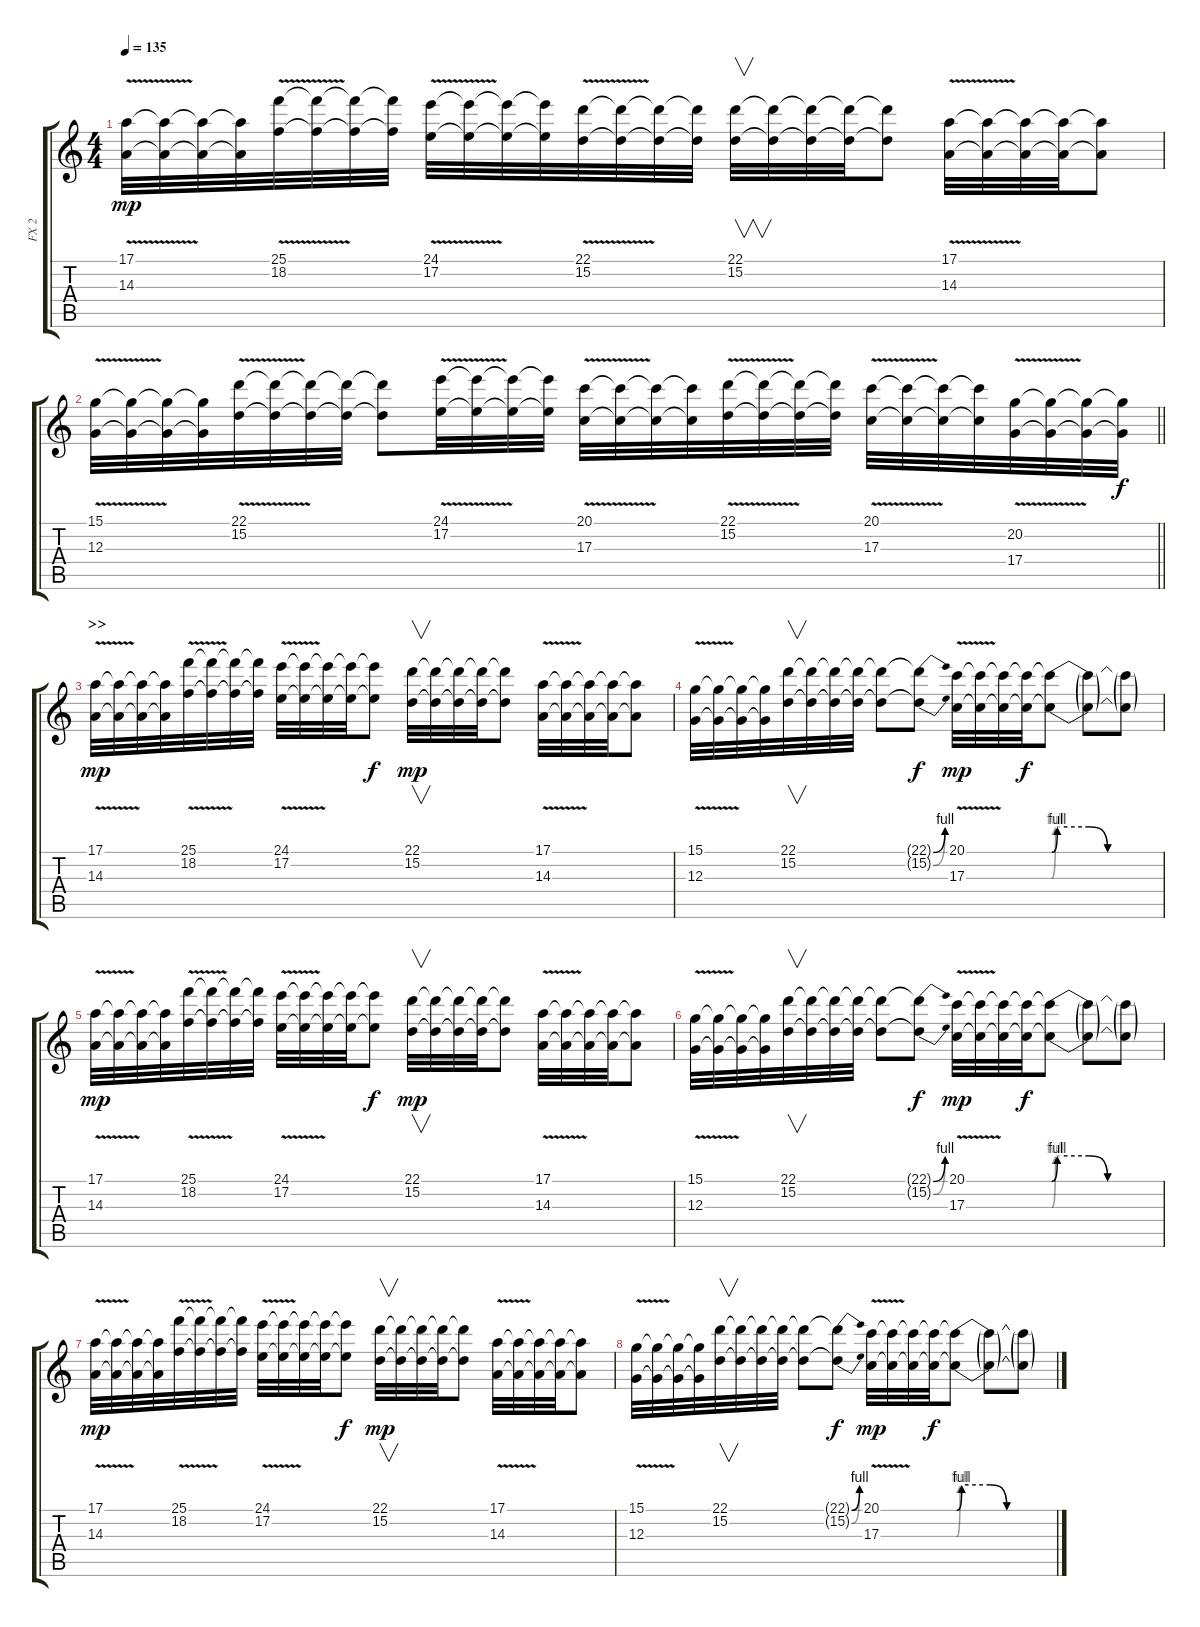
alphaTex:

\track ("FX 2" "FX 2") {instrument lead8bassandlead}
\staff {score tabs}
\tuning (E4 B3 G3 D3 A2 E2) {hide}
\ts (4 4)
\tempo 135
\clef g2
\ks c
(17.1 14.3{v}).32{dy mp volume 13} (17.1{t} 14.3{t}).32{volume 12} (17.1{t} 14.3{t}).32{volume 11} (17.1{t} 14.3{t}).32{volume 10} (25.1 18.2{v}).32{volume 13} (25.1{t} 18.2{t}).32{volume 12} (25.1{t} 18.2{t}).32{volume 11} (25.1{t} 18.2{t}).32{volume 10} (24.1 17.2{v}).32{volume 13} (24.1{t} 17.2{t}).32{volume 12} (24.1{t} 17.2{t}).32{volume 11} (24.1{t} 17.2{t}).32{volume 10} (22.1 15.2{v}).32{volume 13} (22.1{t} 15.2{t}).32{volume 12} (22.1{t} 15.2{t}).32{volume 11} (22.1{t} 15.2{t}).32{volume 10} (22.1 15.2).32{v volume 13} (22.1{t} 15.2{t}).32{volume 12} (22.1{t} 15.2{t}).32{volume 11} (22.1{t} 15.2{t}).32{volume 10} (22.1{t} 15.2{t}).8 (17.1 14.3{v}).32{volume 13} (17.1{t} 14.3{t}).32{volume 12} (17.1{t} 14.3{t}).32{volume 11} (17.1{t} 14.3{t}).32{volume 10} (17.1{t} 14.3{t}).8 |
\barLineRight lightlight
(15.1 12.3{v}).32{volume 13} (15.1{t} 12.3{t}).32{volume 12} (15.1{t} 12.3{t}).32{volume 11} (15.1{t} 12.3{t}).32{volume 10} (22.1 15.2{v}).32{volume 13} (22.1{t} 15.2{t}).32{volume 12} (22.1{t} 15.2{t}).32{volume 11} (22.1{t} 15.2{t}).32{volume 10} (22.1{t} 15.2{t}).8 (24.1 17.2{v}).32{volume 13} (24.1{t} 17.2{t}).32{volume 12} (24.1{t} 17.2{t}).32{volume 11} (24.1{t} 17.2{t}).32{volume 10} (20.1 17.3{v}).32{volume 13} (20.1{t} 17.3{t}).32{volume 12} (20.1{t} 17.3{t}).32{volume 11} (20.1{t} 17.3{t}).32{volume 10} (22.1 15.2{v}).32{volume 13} (22.1{t} 15.2{t}).32{volume 12} (22.1{t} 15.2{t}).32{volume 11} (22.1{t} 15.2{t}).32{volume 10} (20.1 17.3{v}).32{volume 13} (20.1{t} 17.3{t}).32{volume 12} (20.1{t} 17.3{t}).32{volume 11} (20.1{t} 17.3{t}).32{volume 10} (20.2 17.4{v}).32{volume 13} (20.2{t} 17.4{t}).32{volume 12} (20.2{t} 17.4{t}).32{volume 11} (20.2{t} 17.4{t}).32{dy f volume 10} |
\section ("" ">>")
(17.1 14.3{v}).32{dy mp volume 10} (17.1{t} 14.3{t}).32{volume 9} (17.1{t} 14.3{t}).32{volume 8} (17.1{t} 14.3{t}).32{volume 7} (25.1 18.2{v}).32{volume 10} (25.1{t} 18.2{t}).32{volume 9} (25.1{t} 18.2{t}).32{volume 8} (25.1{t} 18.2{t}).32{volume 7} (24.1 17.2{v}).32{volume 10} (24.1{t} 17.2{t}).32{volume 9} (24.1{t} 17.2{t}).32{volume 8} (24.1{t} 17.2{t}).32{volume 7} (24.1{t} 17.2{t}).8{dy f} (22.1 15.2).32{v dy mp volume 10} (22.1{t} 15.2{t}).32{volume 9} (22.1{t} 15.2{t}).32{volume 8} (22.1{t} 15.2{t}).32{volume 7} (22.1{t} 15.2{t}).8 (17.1 14.3{v}).32{volume 10} (17.1{t} 14.3{t}).32{volume 9} (17.1{t} 14.3{t}).32{volume 8} (17.1{t} 14.3{t}).32{volume 7} (17.1{t} 14.3{t}).8 |
(15.1 12.3{v}).32{volume 10} (15.1{t} 12.3{t}).32{volume 9} (15.1{t} 12.3{t}).32{volume 8} (15.1{t} 12.3{t}).32{volume 7} (22.1 15.2).32{v volume 10} (22.1{t} 15.2{t}).32{volume 9} (22.1{t} 15.2{t}).32{volume 8} (22.1{t} 15.2{t}).32{volume 7} (22.1{t} 15.2{t}).8{volume 5} (22.1{be (bend 0 0 60 4) t} 15.2{be (bend 0 0 60 4) t}).8{dy f} (20.1 17.3{v}).32{dy mp volume 10} (20.1{t} 17.3{t}).32{volume 9} (20.1{t} 17.3{t}).32{volume 8} (20.1{t} 17.3{t}).32{dy f volume 7} (20.1{be (custom 0 0 3 4 20 4 30 0 60 0) t} 17.3{be (custom 0 0 2 4 20 4 30 0 60 0) t}).8{volume 5} (20.1{t} 17.3{t}).8{volume 5} (20.1{t} 17.3{t}).8 |
(17.1 14.3{v}).32{dy mp volume 10} (17.1{t} 14.3{t}).32{volume 9} (17.1{t} 14.3{t}).32{volume 8} (17.1{t} 14.3{t}).32{volume 7} (25.1 18.2{v}).32{volume 10} (25.1{t} 18.2{t}).32{volume 9} (25.1{t} 18.2{t}).32{volume 8} (25.1{t} 18.2{t}).32{volume 7} (24.1 17.2{v}).32{volume 10} (24.1{t} 17.2{t}).32{volume 9} (24.1{t} 17.2{t}).32{volume 8} (24.1{t} 17.2{t}).32{volume 7} (24.1{t} 17.2{t}).8{dy f} (22.1 15.2).32{v dy mp volume 10} (22.1{t} 15.2{t}).32{volume 9} (22.1{t} 15.2{t}).32{volume 8} (22.1{t} 15.2{t}).32{volume 7} (22.1{t} 15.2{t}).8 (17.1 14.3{v}).32{volume 10} (17.1{t} 14.3{t}).32{volume 9} (17.1{t} 14.3{t}).32{volume 8} (17.1{t} 14.3{t}).32{volume 7} (17.1{t} 14.3{t}).8 |
(15.1 12.3{v}).32{volume 10} (15.1{t} 12.3{t}).32{volume 9} (15.1{t} 12.3{t}).32{volume 8} (15.1{t} 12.3{t}).32{volume 7} (22.1 15.2).32{v volume 10} (22.1{t} 15.2{t}).32{volume 9} (22.1{t} 15.2{t}).32{volume 8} (22.1{t} 15.2{t}).32{volume 7} (22.1{t} 15.2{t}).8{volume 5} (22.1{be (bend 0 0 60 4) t} 15.2{be (bend 0 0 60 4) t}).8{dy f} (20.1 17.3{v}).32{dy mp volume 10} (20.1{t} 17.3{t}).32{volume 9} (20.1{t} 17.3{t}).32{volume 8} (20.1{t} 17.3{t}).32{dy f volume 7} (20.1{be (custom 0 0 3 4 20 4 30 0 60 0) t} 17.3{be (custom 0 0 2 4 20 4 30 0 60 0) t}).8{volume 5} (20.1{t} 17.3{t}).8{volume 5} (20.1{t} 17.3{t}).8 |
(17.1 14.3{v}).32{dy mp volume 10} (17.1{t} 14.3{t}).32{volume 9} (17.1{t} 14.3{t}).32{volume 8} (17.1{t} 14.3{t}).32{volume 7} (25.1 18.2{v}).32{volume 10} (25.1{t} 18.2{t}).32{volume 9} (25.1{t} 18.2{t}).32{volume 8} (25.1{t} 18.2{t}).32{volume 7} (24.1 17.2{v}).32{volume 10} (24.1{t} 17.2{t}).32{volume 9} (24.1{t} 17.2{t}).32{volume 8} (24.1{t} 17.2{t}).32{volume 7} (24.1{t} 17.2{t}).8{dy f} (22.1 15.2).32{v dy mp volume 10} (22.1{t} 15.2{t}).32{volume 9} (22.1{t} 15.2{t}).32{volume 8} (22.1{t} 15.2{t}).32{volume 7} (22.1{t} 15.2{t}).8 (17.1 14.3{v}).32{volume 10} (17.1{t} 14.3{t}).32{volume 9} (17.1{t} 14.3{t}).32{volume 8} (17.1{t} 14.3{t}).32{volume 7} (17.1{t} 14.3{t}).8 |
(15.1 12.3{v}).32{volume 10} (15.1{t} 12.3{t}).32{volume 9} (15.1{t} 12.3{t}).32{volume 8} (15.1{t} 12.3{t}).32{volume 7} (22.1 15.2).32{v volume 10} (22.1{t} 15.2{t}).32{volume 9} (22.1{t} 15.2{t}).32{volume 8} (22.1{t} 15.2{t}).32{volume 7} (22.1{t} 15.2{t}).8{volume 5} (22.1{be (bend 0 0 60 4) t} 15.2{be (bend 0 0 60 4) t}).8{dy f} (20.1 17.3{v}).32{dy mp volume 10} (20.1{t} 17.3{t}).32{volume 9} (20.1{t} 17.3{t}).32{volume 8} (20.1{t} 17.3{t}).32{dy f volume 7} (20.1{be (custom 0 0 3 4 20 4 30 0 60 0) t} 17.3{be (custom 0 0 2 4 20 4 30 0 60 0) t}).8{volume 5} (20.1{t} 17.3{t}).8{volume 5} (20.1{t} 17.3{t}).8
